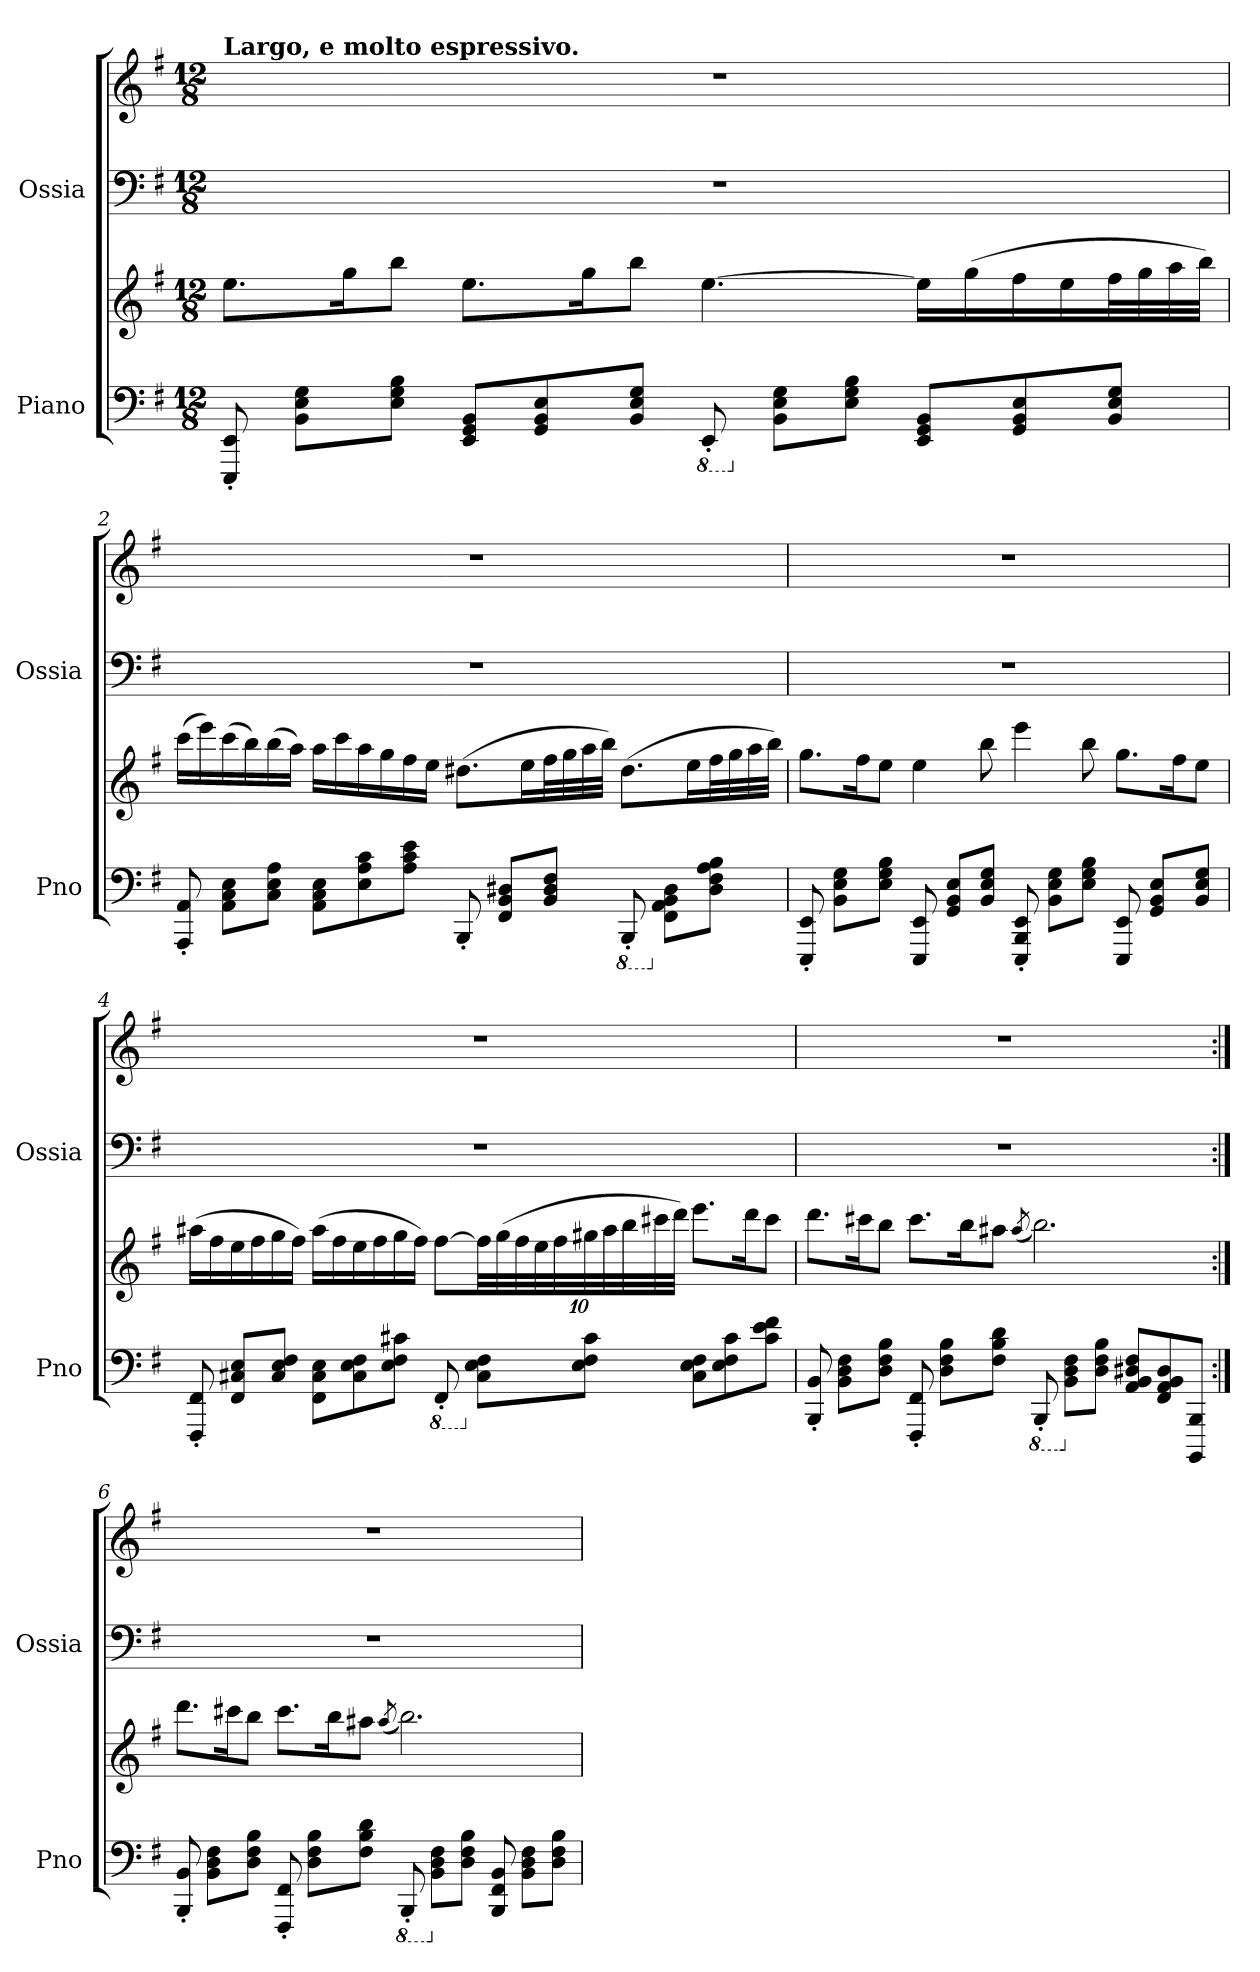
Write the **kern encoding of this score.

**kern	**kern	**dynam	**kern	**kern
*part2	*part2	*part2	*part1	*part1
*staff4	*staff3	*staff3/4	*staff2	*staff1
*I"Piano	*	*	*I"Ossia	*
*I'Pno	*	*	*I'Ossia	*
*clefF4	*clefG2	*	*clefF4	*clefG2
*k[f#]	*k[f#]	*	*k[f#]	*k[f#]
*M12/8	*M12/8	*	*M12/8	*M12/8
*MM36	*MM36	*	*MM36	*MM36
=1	=1	=1	=1	=1
!	!	!	!	!LO:TX:a:B:t=Largo, e molto espressivo.
!	!	!LO:DY:b=2	!	!
!	!	!LO:DY:n=1:b	!	!
!	!	!LO:DY:n=2:b	!	!
8EEE/' 8EE/'	8.ee\L	pp other-dynamics p	1.r	1.r
8BB\ 8E\ 8G\L	.	.	.	.
.	16gg\K	.	.	.
8E\ 8G\ 8B\J	8bb\J	.	.	.
8EE/ 8GG/ 8BB/L	8.ee\L	.	.	.
8GG/ 8BB/ 8E/	.	.	.	.
.	16gg\K	.	.	.
8BB/ 8E/ 8G/J	8bb\J	.	.	.
*8ba	*	*	*	*
8EEE'/	[4.ee\	.	.	.
*X8ba	*	*	*	*
8BB\ 8E\ 8G\L	.	.	.	.
8E\ 8G\ 8B\J	.	.	.	.
8EE/ 8GG/ 8BB/L	16ee\LL]	.	.	.
.	(>16gg\	.	.	.
8GG/ 8BB/ 8E/	16ff#\	.	.	.
.	16ee\	.	.	.
8BB/ 8E/ 8G/J	32ff#\L	.	.	.
.	32gg\	.	.	.
.	32aa\	.	.	.
.	32bb\JJJ)	.	.	.
!!LO:LB:g=z
=2	=2	=2	=2	=2
8AAA/' 8AA/'	(>16ccc\LL	.	1.r	1.r
.	16eee\)	.	.	.
8AA\ 8C\ 8E\L	(>16ccc\	.	.	.
.	16bb\)	.	.	.
8C\ 8E\ 8A\J	(>16bb\	.	.	.
.	16aa\JJ)	.	.	.
8AA\ 8C\ 8E\L	16aa\LL	.	.	.
.	16ccc\	.	.	.
8E\ 8A\ 8c\	16aa\	.	.	.
.	16gg\	.	.	.
8A\ 8c\ 8e\J	16ff#\	.	.	.
.	16ee\JJ	.	.	.
8BBB'/	(>8.dd#X\L	.	.	.
8FF#/ 8BB/ 8D#X/L	.	.	.	.
.	16ee\L	.	.	.
8BB/ 8D#/ 8F#/J	32ff#\L	.	.	.
.	32gg\	.	.	.
.	32aa\	.	.	.
.	32bb\JJJ)	.	.	.
*8ba	*	*	*	*
8BBBB'/	(>8.dd#\L	.	.	.
*X8ba	*	*	*	*
8FF#\ 8AA\ 8BB\ 8D#\L	.	.	.	.
.	16ee\L	.	.	.
8D#\ 8F#\ 8A\ 8B\J	32ff#\L	.	.	.
.	32gg\	.	.	.
.	32aa\	.	.	.
.	32bb\JJJ)	.	.	.
!!LO:LB:g=z
=3	=3	=3	=3	=3
8EEE/' 8EE/'	8.gg\L	.	1.r	1.r
8BB\ 8E\ 8G\L	.	.	.	.
.	16ff#\K	.	.	.
8E\ 8G\ 8B\J	8ee\J	.	.	.
8EEE/ 8EE/	4ee\	.	.	.
8GG/ 8BB/ 8E/L	.	.	.	.
8BB/ 8E/ 8G/J	8bb\	.	.	.
8EEE/' 8BBB/' 8EE/'	4eee\	.	.	.
8BB\ 8E\ 8G\L	.	.	.	.
8E\ 8G\ 8B\J	8bb\	.	.	.
8EEE/ 8EE/	8.gg\L	.	.	.
8GG/ 8BB/ 8E/L	.	.	.	.
.	16ff#\K	.	.	.
8BB/ 8E/ 8G/J	8ee\J	.	.	.
!!LO:LB:g=z
=4	=4	=4	=4	=4
8FFF#/' 8FF#/'	(>16aa#X\LL	.	1.r	1.r
.	16ff#\	.	.	.
8FF#/ 8C#X/ 8E/L	16ee\	.	.	.
.	16ff#\	.	.	.
8C#/ 8E/ 8F#/J	16gg\	.	.	.
.	16ff#\JJ)	.	.	.
8FF#\ 8C#\ 8E\L	(>16aa#\LL	.	.	.
.	16ff#\	.	.	.
8C#\ 8E\ 8F#\	16ee\	.	.	.
.	16ff#\	.	.	.
8E\ 8F#\ 8c#X\J	16gg\	.	.	.
.	16ff#\JJ)	.	.	.
*8ba	*	*	*	*
8FFF#'/	[8ff#\L	.	.	.
*X8ba	*	*	*	*
*	*Xbrackettup	*	*	*
8C#\ 8E\ 8F#\L	40ff#\LLL]	.	.	.
.	(>40gg\	.	.	.
.	40ff#\	.	.	.
.	40ee\	.	.	.
.	40ff#\	.	.	.
8E\ 8F#\ 8c#\J	40gg#X\	.	.	.
.	40aa#\	.	.	.
.	40bb\	.	.	.
.	40ccc#X\	.	.	.
.	40ddd\JJJJ)	.	.	.
8C#\ 8E\ 8F#\L	8.eee\L	.	.	.
8E\ 8F#\ 8c#\	.	.	.	.
.	16ddd\K	.	.	.
8c#\ 8e\ 8f#\J	8ccc#\J	.	.	.
!!LO:LB:g=z
=5	=5	=5	=5	=5
8BBB/' 8BB/'	8.ddd\L	.	1.r	1.r
8BB\ 8D\ 8F#\L	.	.	.	.
.	16ccc#X\K	.	.	.
8D\ 8F#\ 8B\J	8bb\J	.	.	.
8FFF#/' 8FF#/'	8.ccc#\L	.	.	.
8D\ 8F#\ 8B\L	.	.	.	.
.	16bb\K	.	.	.
8F#\ 8B\ 8d\J	8aa#X\J	.	.	.
.	(<8qaa#/	.	.	.
*8ba	*	*	*	*
8BBBB'/	2.bb\)	.	.	.
*X8ba	*	*	*	*
8BB\ 8D\ 8F#\L	.	.	.	.
8D\ 8F#\ 8B\J	.	.	.	.
8AA/ 8BB/ 8D#X/ 8F#/L	.	.	.	.
8FF#/ 8AA/ 8BB/ 8D#/	.	.	.	.
8BBBB/ 8BBB/J	.	.	.	.
!!LO:PB:g=z
=6:|!	=6:|!	=6:|!	=6:|!	=6:|!
8BBB/' 8BB/'	8.ddd\L	.	1.r	1.r
8BB\ 8D\ 8F#\L	.	.	.	.
.	16ccc#X\K	.	.	.
8D\ 8F#\ 8B\J	8bb\J	.	.	.
8FFF#/' 8FF#/'	8.ccc#\L	.	.	.
8D\ 8F#\ 8B\L	.	.	.	.
.	16bb\K	.	.	.
8F#\ 8B\ 8d\J	8aa#X\J	.	.	.
.	(<8qaa#/	.	.	.
*8ba	*	*	*	*
8BBBB'/	2.bb\)	.	.	.
*X8ba	*	*	*	*
8BB\ 8D\ 8F#\L	.	.	.	.
8D\ 8F#\ 8B\J	.	.	.	.
8BBB/ 8FF#/ 8BB/	.	.	.	.
8BB\ 8D\ 8F#\L	.	.	.	.
8D\ 8F#\ 8B\J	.	.	.	.
=	=	=	=	=
*-	*-	*-	*-	*-
